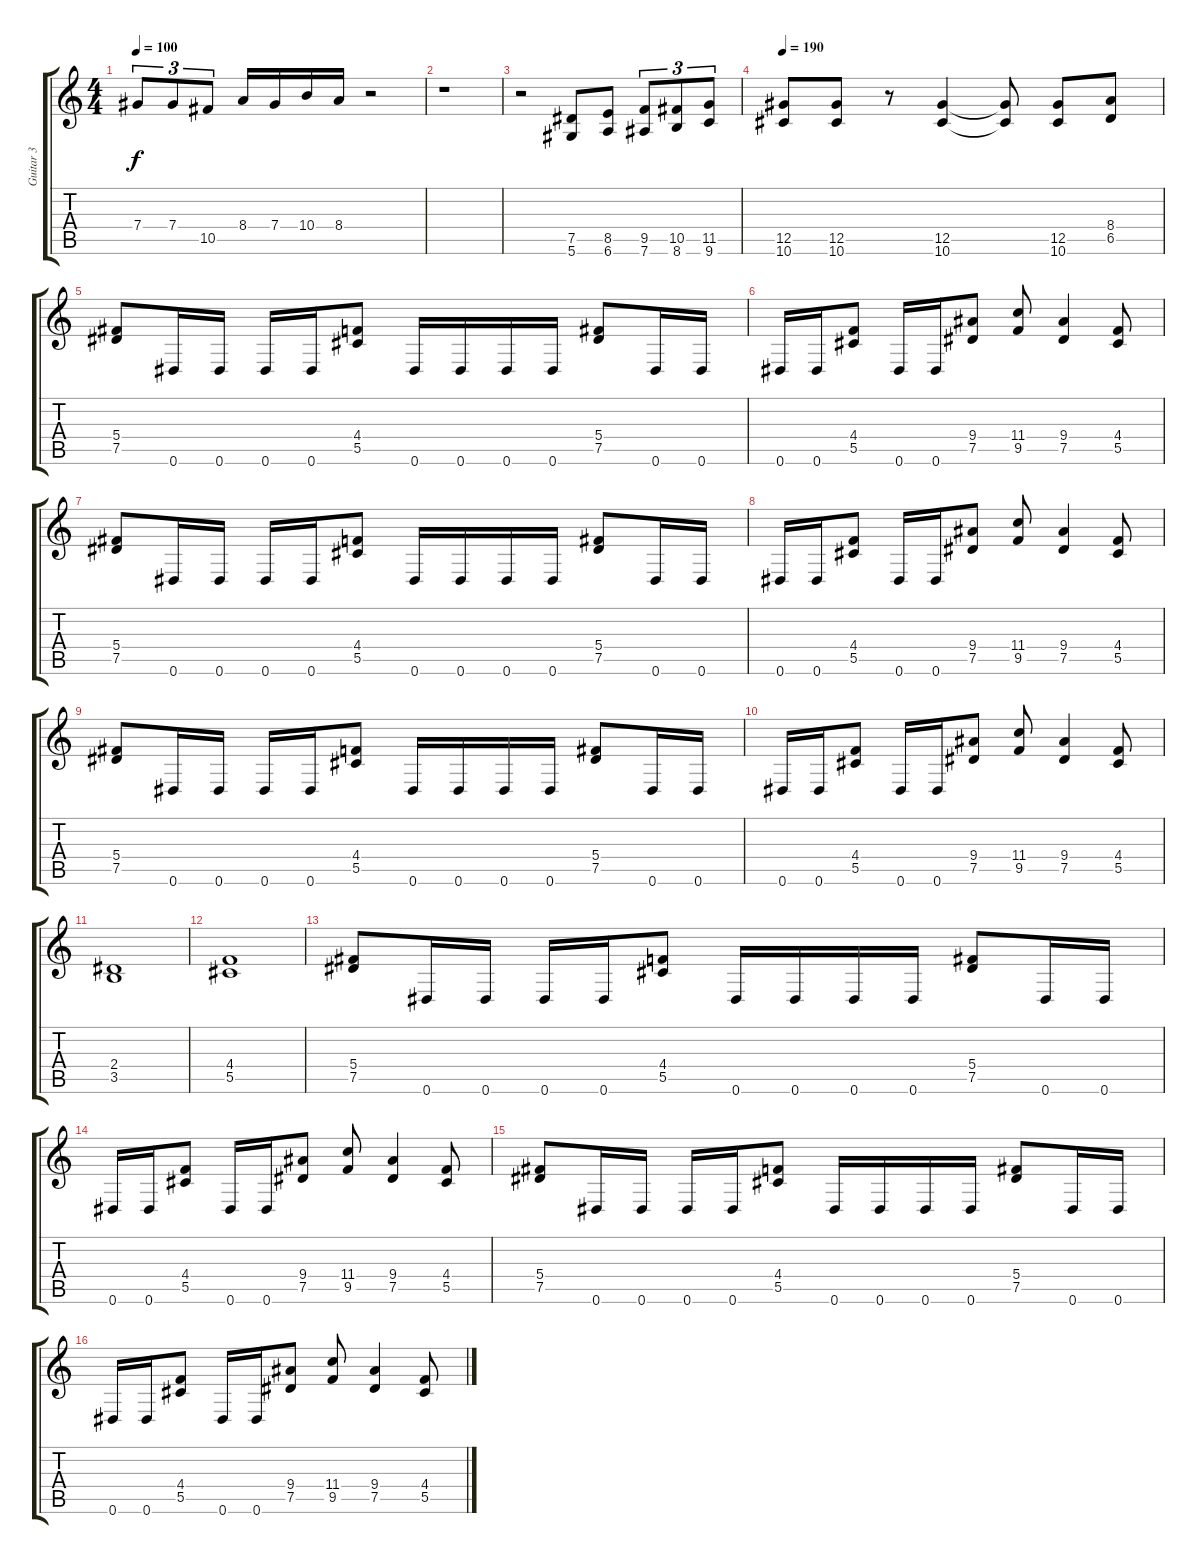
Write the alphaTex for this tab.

\track ("Guitar 3" "Guitar 3") {instrument distortionguitar}
\staff {score tabs}
\tuning (Eb4 Bb3 Gb3 Db3 Ab2 Eb2) {hide}
\ts (4 4)
\tempo 100
\clef g2
\ks c
7.4.8{tu (3 2) dy f} 7.4.8{tu (3 2)} 10.5.8{tu (3 2)} 8.4.16 7.4.16 10.4.16 8.4.16 r.2 |
r.1 |
r.2 (7.5 5.6).8 (8.5 6.6).8 (9.5 7.6).8{tu (3 2)} (10.5 8.6).8{tu (3 2)} (11.5 9.6).8{tu (3 2)} |
\tempo 190
(12.5 10.6).8{volume 16} (12.5 10.6).8 r.8 (12.5 10.6).4 (12.5{t} 10.6{t}).8 (12.5 10.6).8 (8.4 6.5).8 |
(5.4 7.5).8 0.6.16 0.6.16 0.6.16 0.6.16 (4.4 5.5).8 0.6.16 0.6.16 0.6.16 0.6.16 (5.4 7.5).8 0.6.16 0.6.16 |
0.6.16 0.6.16 (4.4 5.5).8 0.6.16 0.6.16 (9.4 7.5).8 (11.4 9.5).8 (9.4 7.5).4 (4.4 5.5).8 |
(5.4 7.5).8 0.6.16 0.6.16 0.6.16 0.6.16 (4.4 5.5).8 0.6.16 0.6.16 0.6.16 0.6.16 (5.4 7.5).8 0.6.16 0.6.16 |
0.6.16 0.6.16 (4.4 5.5).8 0.6.16 0.6.16 (9.4 7.5).8 (11.4 9.5).8 (9.4 7.5).4 (4.4 5.5).8 |
(5.4 7.5).8 0.6.16 0.6.16 0.6.16 0.6.16 (4.4 5.5).8 0.6.16 0.6.16 0.6.16 0.6.16 (5.4 7.5).8 0.6.16 0.6.16 |
0.6.16 0.6.16 (4.4 5.5).8 0.6.16 0.6.16 (9.4 7.5).8 (11.4 9.5).8 (9.4 7.5).4 (4.4 5.5).8 |
(2.4 3.5).1 |
(4.4 5.5).1 |
(5.4 7.5).8 0.6.16 0.6.16 0.6.16 0.6.16 (4.4 5.5).8 0.6.16 0.6.16 0.6.16 0.6.16 (5.4 7.5).8 0.6.16 0.6.16 |
0.6.16 0.6.16 (4.4 5.5).8 0.6.16 0.6.16 (9.4 7.5).8 (11.4 9.5).8 (9.4 7.5).4 (4.4 5.5).8 |
(5.4 7.5).8 0.6.16 0.6.16 0.6.16 0.6.16 (4.4 5.5).8 0.6.16 0.6.16 0.6.16 0.6.16 (5.4 7.5).8 0.6.16 0.6.16 |
0.6.16 0.6.16 (4.4 5.5).8 0.6.16 0.6.16 (9.4 7.5).8 (11.4 9.5).8 (9.4 7.5).4 (4.4 5.5).8
